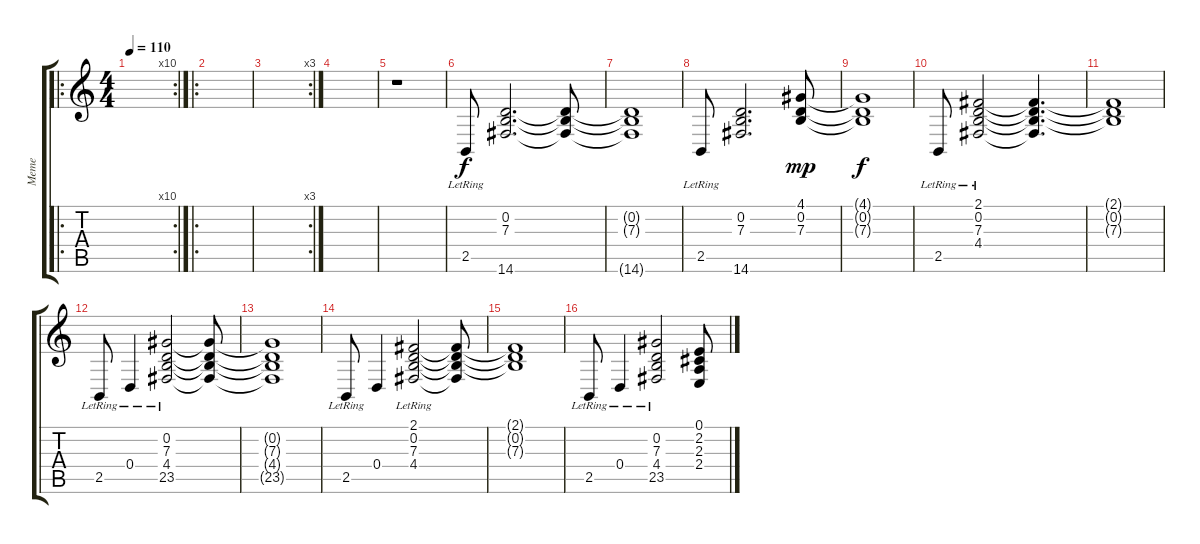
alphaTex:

\track ("Meme" "Meme") {instrument fx4atmosphere}
\staff {score tabs}
\tuning (E4 B3 G3 D3 A2 E2) {hide}
\ro
\rc 10
\ts (4 4)
\tempo 110
\clef g2
\ks c
|
\ro
|
\rc 3
|
|
r.1 |
2.5{lr}.8 (0.2 7.3 14.6).2{d dy f} (0.2{t} 7.3{t} 14.6{t}).8 |
(0.2{t} 7.3{t} 14.6{t}).1 |
2.5{lr}.8 (0.2 7.3 14.6).2{d} (4.1 0.2 7.3).8{dy mp} |
(4.1{t} 0.2{t} 7.3{t}).1{dy f} |
2.5{lr}.8 (2.1{lr} 0.2{lr} 7.3{lr} 4.4{lr}).2 (2.1{t} 0.2{t} 7.3{t} 4.4{t}).4{d} |
(2.1{t} 0.2{t} 7.3{t}).1 |
2.5{lr}.8 0.4{lr}.4 (0.2{lr} 7.3{lr} 4.4{lr} 23.5{lr}).2 (0.2{t} 7.3{t} 4.4{t} 23.5{t}).8 |
(0.2{t} 7.3{t} 4.4{t} 23.5{t}).1 |
2.5{lr}.8 0.4.4 (2.1{lr} 0.2{lr} 7.3{lr} 4.4{lr}).2 (2.1{t} 0.2{t} 7.3{t} 4.4{t}).8 |
(2.1{t} 0.2{t} 7.3{t}).1 |
2.5{lr}.8 0.4{lr}.4 (0.2{lr} 7.3{lr} 4.4{lr} 23.5{lr}).2 (0.1 2.2 2.3 2.4).8
